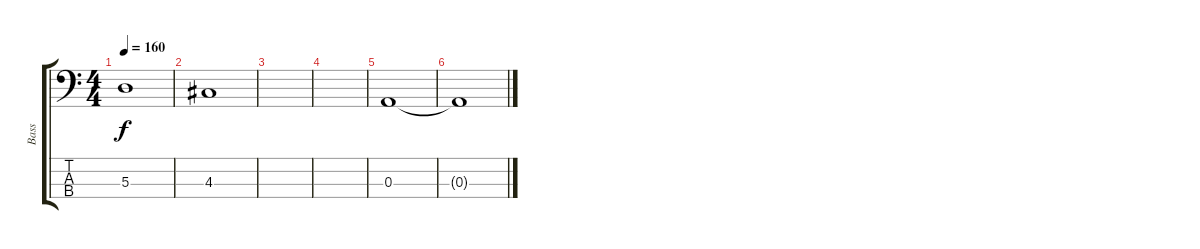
\track ("Bass" "Bass") {instrument electricbassfinger}
\staff {score tabs}
\tuning (G2 D2 A1 E1) {hide}
\ts (4 4)
\tempo 160
\clef f4
\ks c
5.3.1{dy f} |
4.3.1 |
|
|
0.3.1 |
0.3{t}.1
